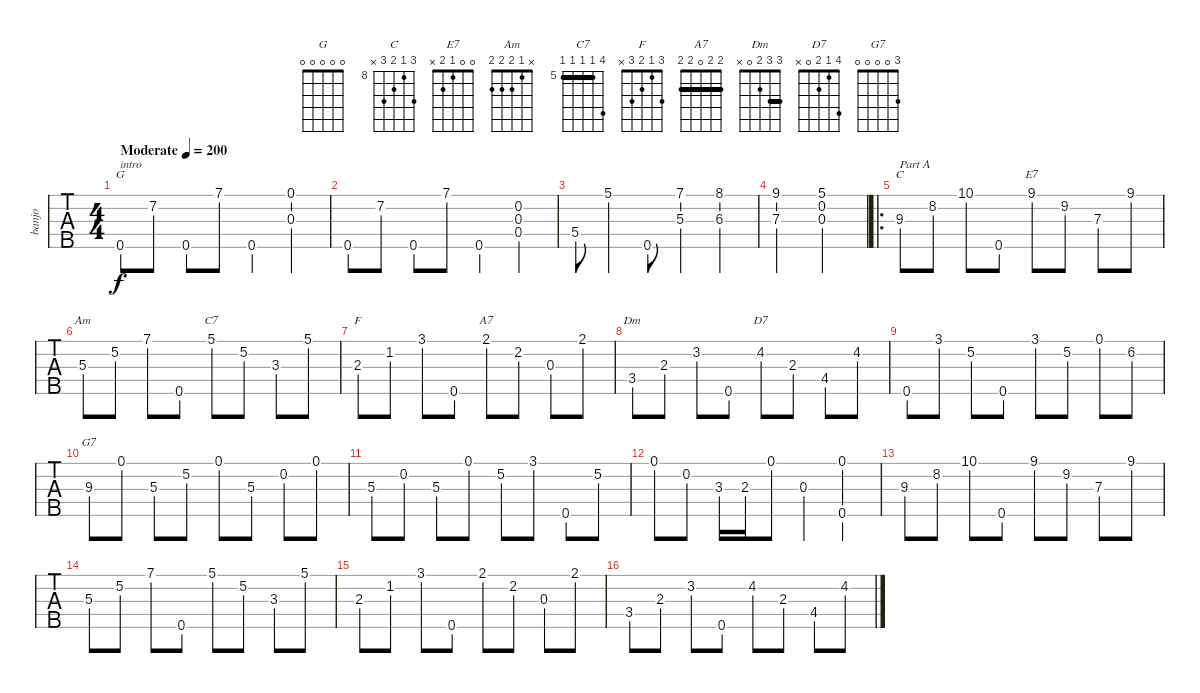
\track ("banjo" "banjo") {instrument banjo}
\staff {tabs}
\tuning (D4 B3 G3 D3 G4) {hide}
\displaytranspose 12
\chord ("G" 0 0 0 0 0)
\chord ("C" 10 8 9 10 x) {firstfret 8}
\chord ("E7" 0 0 1 2 x)
\chord ("Am" x 1 2 2 2)
\chord ("C7" 8 5 5 5 5) {firstfret 5 barre 5}
\chord ("F" 3 1 2 3 x)
\chord ("A7" 2 2 0 2 2) {barre 2}
\chord ("Dm" 3 3 2 0 x) {barre 3}
\chord ("D7" 4 1 2 0 x)
\chord ("G7" 3 0 0 0 0)
\ts (4 4)
\tempo (200 "Moderate")
\clef g2
\ks c
0.5.8{ch "G" txt "intro" dy f instrument banjo} 7.2.8 0.5.8 7.1.8 0.5.4 (0.1 0.3).4 |
0.5.8 7.2.8 0.5.8 7.1.8 0.5.4 (0.2 0.3 0.4).4 |
5.4.8 5.1.4 0.5.8 (7.1 5.3).4 (8.1 6.3).4 |
(9.1 7.3).2 (5.1 0.2 0.3).2 |
\ro
9.3.8{ch "C" txt "Part A"} 8.2.8 10.1.8 0.5.8 9.1.8{ch "E7"} 9.2.8 7.3.8 9.1.8 |
5.3.8{ch "Am"} 5.2.8 7.1.8 0.5.8 5.1.8{ch "C7"} 5.2.8 3.3.8 5.1.8 |
2.3.8{ch "F"} 1.2.8 3.1.8 0.5.8 2.1.8{ch "A7"} 2.2.8 0.3.8 2.1.8 |
3.4.8{ch "Dm"} 2.3.8 3.2.8 0.5.8 4.2.8{ch "D7"} 2.3.8 4.4.8 4.2.8 |
0.5.8 3.1.8 5.2.8 0.5.8 3.1.8 5.2.8 0.1.8 6.2.8 |
9.3.8{ch "G7"} 0.1.8 5.3.8 5.2.8 0.1.8 5.3.8 0.2.8 0.1.8 |
5.3.8 0.2.8 5.3.8 0.1.8 5.2.8 3.1.8 0.5.8 5.2.8 |
0.1.8 0.2.8 3.3.16 2.3.16 0.1.8 0.3.4 (0.1 0.5).4 |
9.3.8 8.2.8 10.1.8 0.5.8 9.1.8 9.2.8 7.3.8 9.1.8 |
5.3.8 5.2.8 7.1.8 0.5.8 5.1.8 5.2.8 3.3.8 5.1.8 |
2.3.8 1.2.8 3.1.8 0.5.8 2.1.8 2.2.8 0.3.8 2.1.8 |
3.4.8 2.3.8 3.2.8 0.5.8 4.2.8 2.3.8 4.4.8 4.2.8
